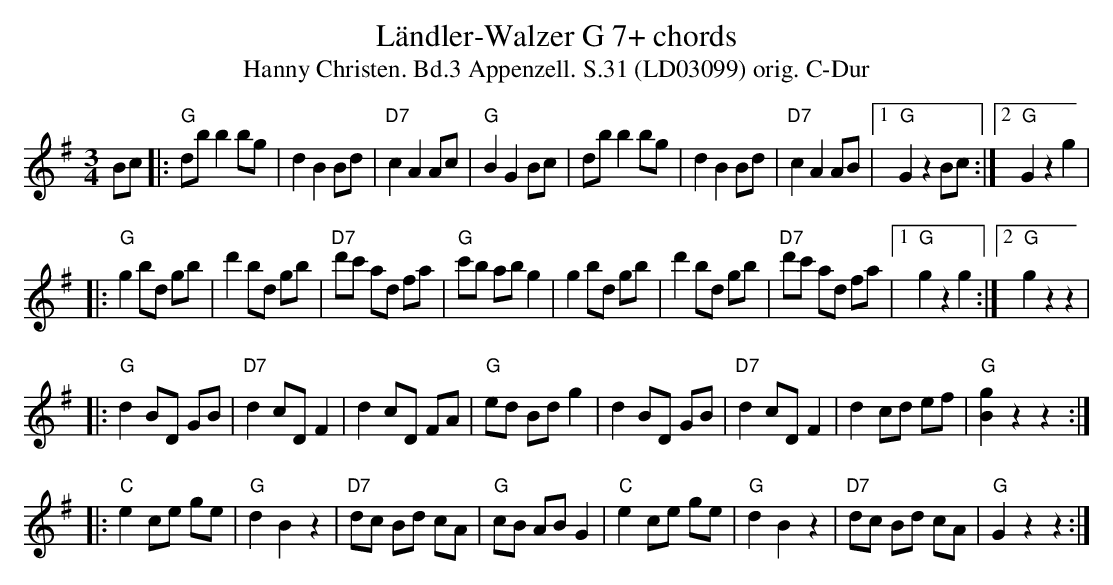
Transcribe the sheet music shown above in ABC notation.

X:1
T:Ländler-Walzer G 7+ chords
T:Hanny Christen. Bd.3 Appenzell. S.31 (LD03099) orig. C-Dur
M:3/4
L:1/8
K:Gmaj%%MIDI gchordon
Bc |: "G"db b2 bg | d2 B2 Bd | "D7"c2 A2 Ac | "G"B2 G2 Bc | db b2 bg | d2 B2 Bd | "D7"c2 A2 AB |1 "G"G2 z2 Bc :|2 "G"G2 z2 g2 |
|: "G"g2 bd gb | d'2 bd gb | "D7"d'c' ad fa | "G"c'b ab g2 | g2 bd gb | d'2 bd gb | "D7"d'c' ad fa |1 "G"g2 z2 g2 :|2 "G"g2 z2 z2 |
|: "G"d2 BD GB | "D7"d2 cD F2 | d2 cD FA | "G"ed Bd g2 | d2 BD GB | "D7"d2 cD F2 | d2 cd ef | "G"[Bg]2 z2 z2 :|
|: "C"e2 ce ge | "G"d2 B2 z2 | "D7"dc Bd cA | "G"cB AB G2 | "C"e2 ce ge | "G"d2 B2 z2 | "D7"dc Bd cA | "G"G2 z2 z2 :|
